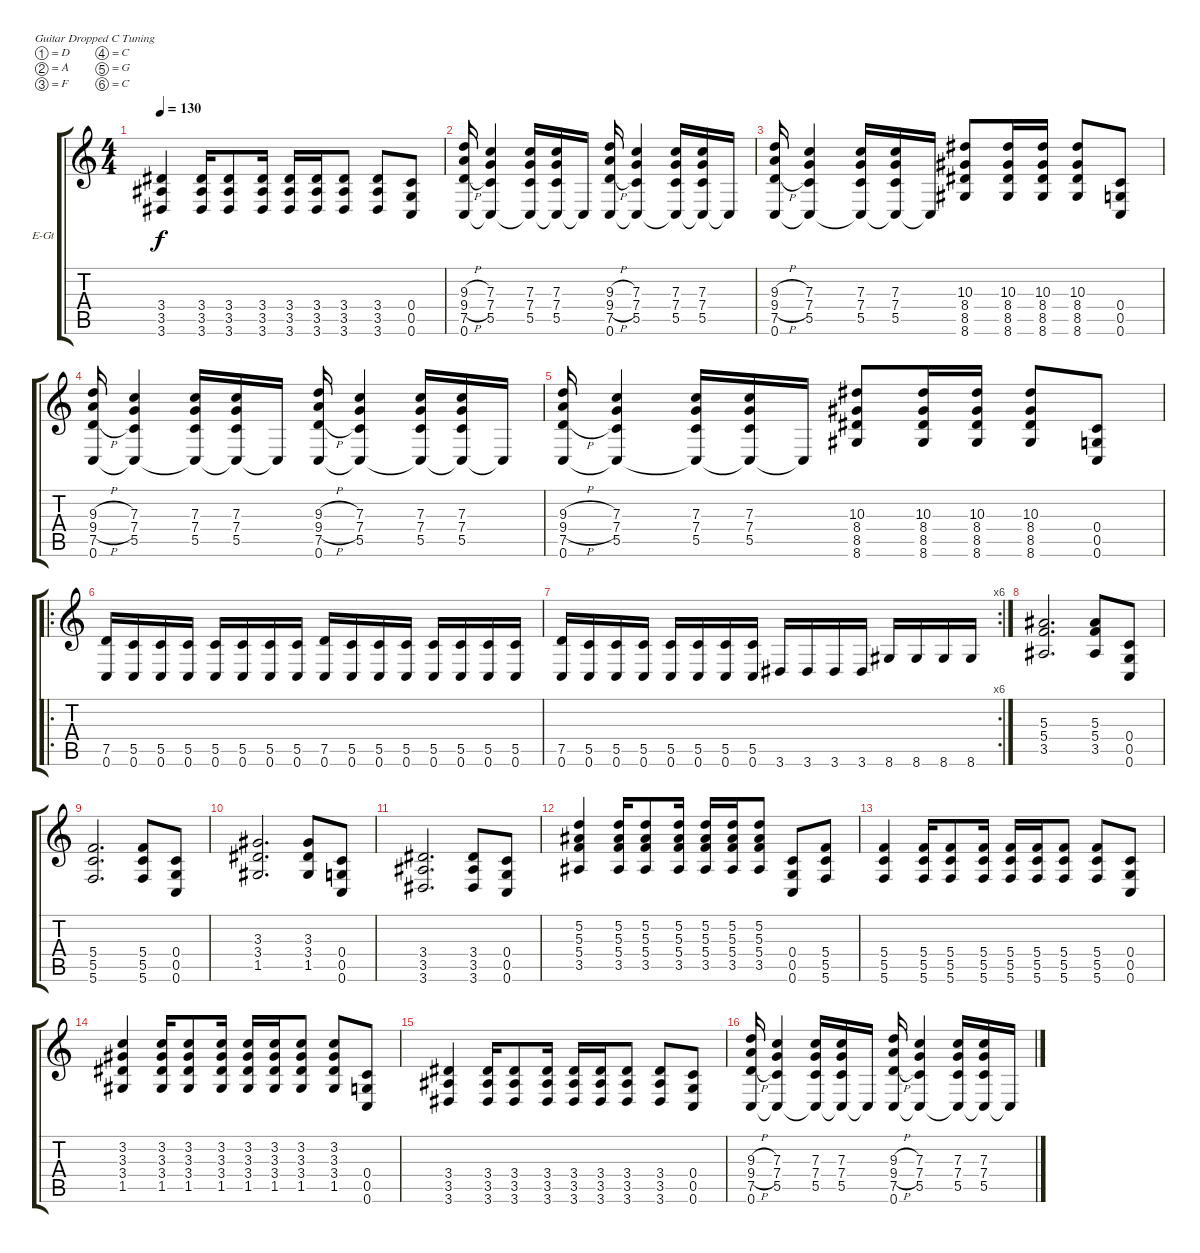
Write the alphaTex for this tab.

\bracketExtendMode groupsimilarinstruments
\firstSystemTrackNameOrientation horizontal
\otherSystemsTrackNameOrientation horizontal
\track ("Piste 1" "E-Gt") {instrument distortionguitar}
\staff {score tabs}
\tuning (D4 A3 F3 C3 G2 C2)
\ts (4 4)
\tempo 130
\clef g2
\ks c
(3.4 3.5 3.6).4{dy f} (3.4 3.5 3.6).16 (3.4 3.5 3.6).8 (3.4 3.5 3.6).16 (3.4 3.5 3.6).16 (3.4 3.5 3.6).16 (3.4 3.5 3.6).8 (3.6 3.5 3.4).8 (0.4 0.5 0.6).8 |
(9.3{h} 9.4{h} 7.5{h} 0.6).16 (5.5 7.4 7.3 0.6{t}).4 (7.3 7.4 5.5 0.6{t}).16 (7.3 7.4 5.5 0.6{t}).16 0.6{t}.16 (9.3{h} 9.4{h} 7.5{h} 0.6).16 (5.5 7.4 7.3 0.6{t}).4 (7.3 7.4 5.5 0.6{t}).16 (7.3 7.4 5.5 0.6{t}).16 0.6{t}.16 |
(9.3{h} 9.4{h} 7.5{h} 0.6).16 (5.5 7.4 7.3 0.6{t}).4 (7.3 7.4 5.5 0.6{t}).16 (7.3 7.4 5.5 0.6{t}).16 0.6{t}.16 (8.6 8.5 8.4 10.3).8 (8.6 8.5 8.4 10.3).16 (8.6 8.5 8.4 10.3).16 (8.6 8.5 8.4 10.3).8 (0.5 0.6 0.4).8 |
(9.3{h} 9.4{h} 7.5{h} 0.6).16 (5.5 7.4 7.3 0.6{t}).4 (7.3 7.4 5.5 0.6{t}).16 (7.3 7.4 5.5 0.6{t}).16 0.6{t}.16 (9.3{h} 9.4{h} 7.5{h} 0.6).16 (5.5 7.4 7.3 0.6{t}).4 (7.3 7.4 5.5 0.6{t}).16 (7.3 7.4 5.5 0.6{t}).16 0.6{t}.16 |
(9.3{h} 9.4{h} 7.5{h} 0.6).16 (5.5 7.4 7.3 0.6{t}).4 (7.3 7.4 5.5 0.6{t}).16 (7.3 7.4 5.5 0.6{t}).16 0.6{t}.16 (8.6 8.5 8.4 10.3).8 (8.6 8.5 8.4 10.3).16 (8.6 8.5 8.4 10.3).16 (8.6 8.5 8.4 10.3).8 (0.5 0.6 0.4).8 |
\ro
(0.6 7.5).16 (0.6 5.5).16 (0.6 5.5).16 (0.6 5.5).16 (0.6 5.5).16 (0.6 5.5).16 (0.6 5.5).16 (0.6 5.5).16 (0.6 7.5).16 (0.6 5.5).16 (0.6 5.5).16 (0.6 5.5).16 (0.6 5.5).16 (0.6 5.5).16 (0.6 5.5).16 (0.6 5.5).16 |
\rc 6
(0.6 7.5).16 (0.6 5.5).16 (0.6 5.5).16 (0.6 5.5).16 (0.6 5.5).16 (0.6 5.5).16 (0.6 5.5).16 (0.6 5.5).16 3.6.16 3.6.16 3.6.16 3.6.16 8.6.16 8.6.16 8.6.16 8.6.16 |
(5.4 3.5 5.3).2{d} (3.5 5.4 5.3).8 (0.4 0.5 0.6).8 |
(5.4 5.5 5.6).2{d} (5.4 5.5 5.6).8 (0.6 0.5 0.4).8 |
(3.4 1.5 3.3).2{d} (3.4 1.5 3.3).8 (0.6 0.5 0.4).8 |
(3.4 3.5 3.6).2{d} (3.4 3.5 3.6).8 (0.4 0.5 0.6).8 |
(5.4 3.5 5.3 5.2).4 (5.4 3.5 5.3 5.2).16 (5.4 3.5 5.3 5.2).8 (5.4 3.5 5.3 5.2).16 (5.4 3.5 5.3 5.2).16 (5.4 3.5 5.3 5.2).16 (5.4 3.5 5.3 5.2).8 (0.6 0.5 0.4).8 (5.4 5.5 5.6).8 |
(5.4 5.5 5.6).4 (5.4 5.5 5.6).16 (5.4 5.5 5.6).8 (5.4 5.5 5.6).16 (5.4 5.5 5.6).16 (5.4 5.5 5.6).16 (5.4 5.5 5.6).8 (5.6 5.5 5.4).8 (0.4 0.5 0.6).8 |
(3.4 1.5 3.3 3.2).4 (3.4 1.5 3.3 3.2).16 (3.4 1.5 3.3 3.2).8 (3.4 1.5 3.3 3.2).16 (3.4 1.5 3.3 3.2).16 (3.4 1.5 3.3 3.2).16 (3.4 1.5 3.3 3.2).8 (1.5 3.4 3.3 3.2).8 (0.4 0.5 0.6).8 |
(3.4 3.5 3.6).4 (3.4 3.5 3.6).16 (3.4 3.5 3.6).8 (3.4 3.5 3.6).16 (3.4 3.5 3.6).16 (3.4 3.5 3.6).16 (3.4 3.5 3.6).8 (3.6 3.5 3.4).8 (0.4 0.5 0.6).8 |
(9.3{h} 9.4{h} 7.5{h} 0.6).16 (5.5 7.4 7.3 0.6{t}).4 (7.3 7.4 5.5 0.6{t}).16 (7.3 7.4 5.5 0.6{t}).16 0.6{t}.16 (9.3{h} 9.4{h} 7.5{h} 0.6).16 (5.5 7.4 7.3 0.6{t}).4 (7.3 7.4 5.5 0.6{t}).16 (7.3 7.4 5.5 0.6{t}).16 0.6{t}.16
